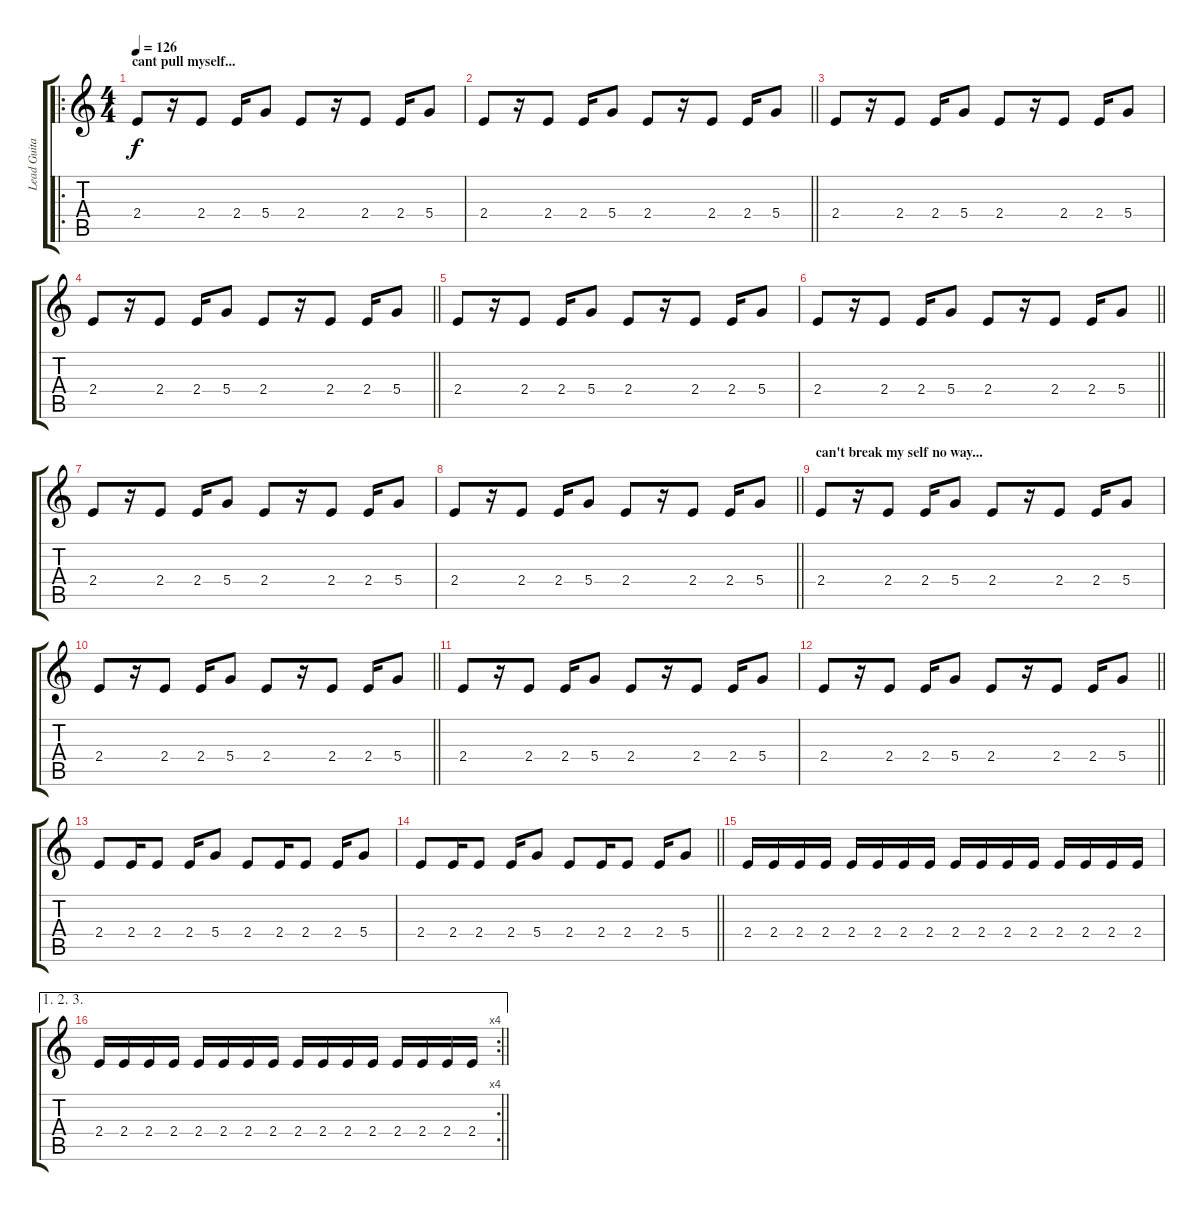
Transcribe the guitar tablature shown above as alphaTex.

\track ("Lead Guitar" "Lead Guita") {instrument electricguitarmuted}
\staff {score tabs}
\tuning (E4 B3 G3 D3 A2 E2) {hide}
\ro
\ts (4 4)
\section ("" "cant pull myself...")
\tempo 126
\clef g2
\ks c
2.4.8{dy f} r.16 2.4.8 2.4.16 5.4.8 2.4.8 r.16 2.4.8 2.4.16 5.4.8 |
\barLineRight lightlight
2.4.8 r.16 2.4.8 2.4.16 5.4.8 2.4.8 r.16 2.4.8 2.4.16 5.4.8 |
2.4.8 r.16 2.4.8 2.4.16 5.4.8 2.4.8 r.16 2.4.8 2.4.16 5.4.8 |
\barLineRight lightlight
2.4.8 r.16 2.4.8 2.4.16 5.4.8 2.4.8 r.16 2.4.8 2.4.16 5.4.8 |
2.4.8 r.16 2.4.8 2.4.16 5.4.8 2.4.8 r.16 2.4.8 2.4.16 5.4.8 |
\barLineRight lightlight
2.4.8 r.16 2.4.8 2.4.16 5.4.8 2.4.8 r.16 2.4.8 2.4.16 5.4.8 |
2.4.8 r.16 2.4.8 2.4.16 5.4.8 2.4.8 r.16 2.4.8 2.4.16 5.4.8 |
\barLineRight lightlight
2.4.8 r.16 2.4.8 2.4.16 5.4.8 2.4.8 r.16 2.4.8 2.4.16 5.4.8 |
\section ("" "can't break my self no way...")
2.4.8 r.16 2.4.8 2.4.16 5.4.8 2.4.8 r.16 2.4.8 2.4.16 5.4.8 |
\barLineRight lightlight
2.4.8 r.16 2.4.8 2.4.16 5.4.8 2.4.8 r.16 2.4.8 2.4.16 5.4.8 |
2.4.8 r.16 2.4.8 2.4.16 5.4.8 2.4.8 r.16 2.4.8 2.4.16 5.4.8 |
\barLineRight lightlight
2.4.8 r.16 2.4.8 2.4.16 5.4.8 2.4.8 r.16 2.4.8 2.4.16 5.4.8 |
2.4.8 2.4.16 2.4.8 2.4.16 5.4.8 2.4.8 2.4.16 2.4.8 2.4.16 5.4.8 |
\barLineRight lightlight
2.4.8 2.4.16 2.4.8 2.4.16 5.4.8 2.4.8 2.4.16 2.4.8 2.4.16 5.4.8 |
2.4.16 2.4.16 2.4.16 2.4.16 2.4.16 2.4.16 2.4.16 2.4.16 2.4.16 2.4.16 2.4.16 2.4.16 2.4.16 2.4.16 2.4.16 2.4.16 |
\ae (1 2 3)
\rc 4
\barLineRight lightlight
2.4.16 2.4.16 2.4.16 2.4.16 2.4.16 2.4.16 2.4.16 2.4.16 2.4.16 2.4.16 2.4.16 2.4.16 2.4.16 2.4.16 2.4.16 2.4.16
